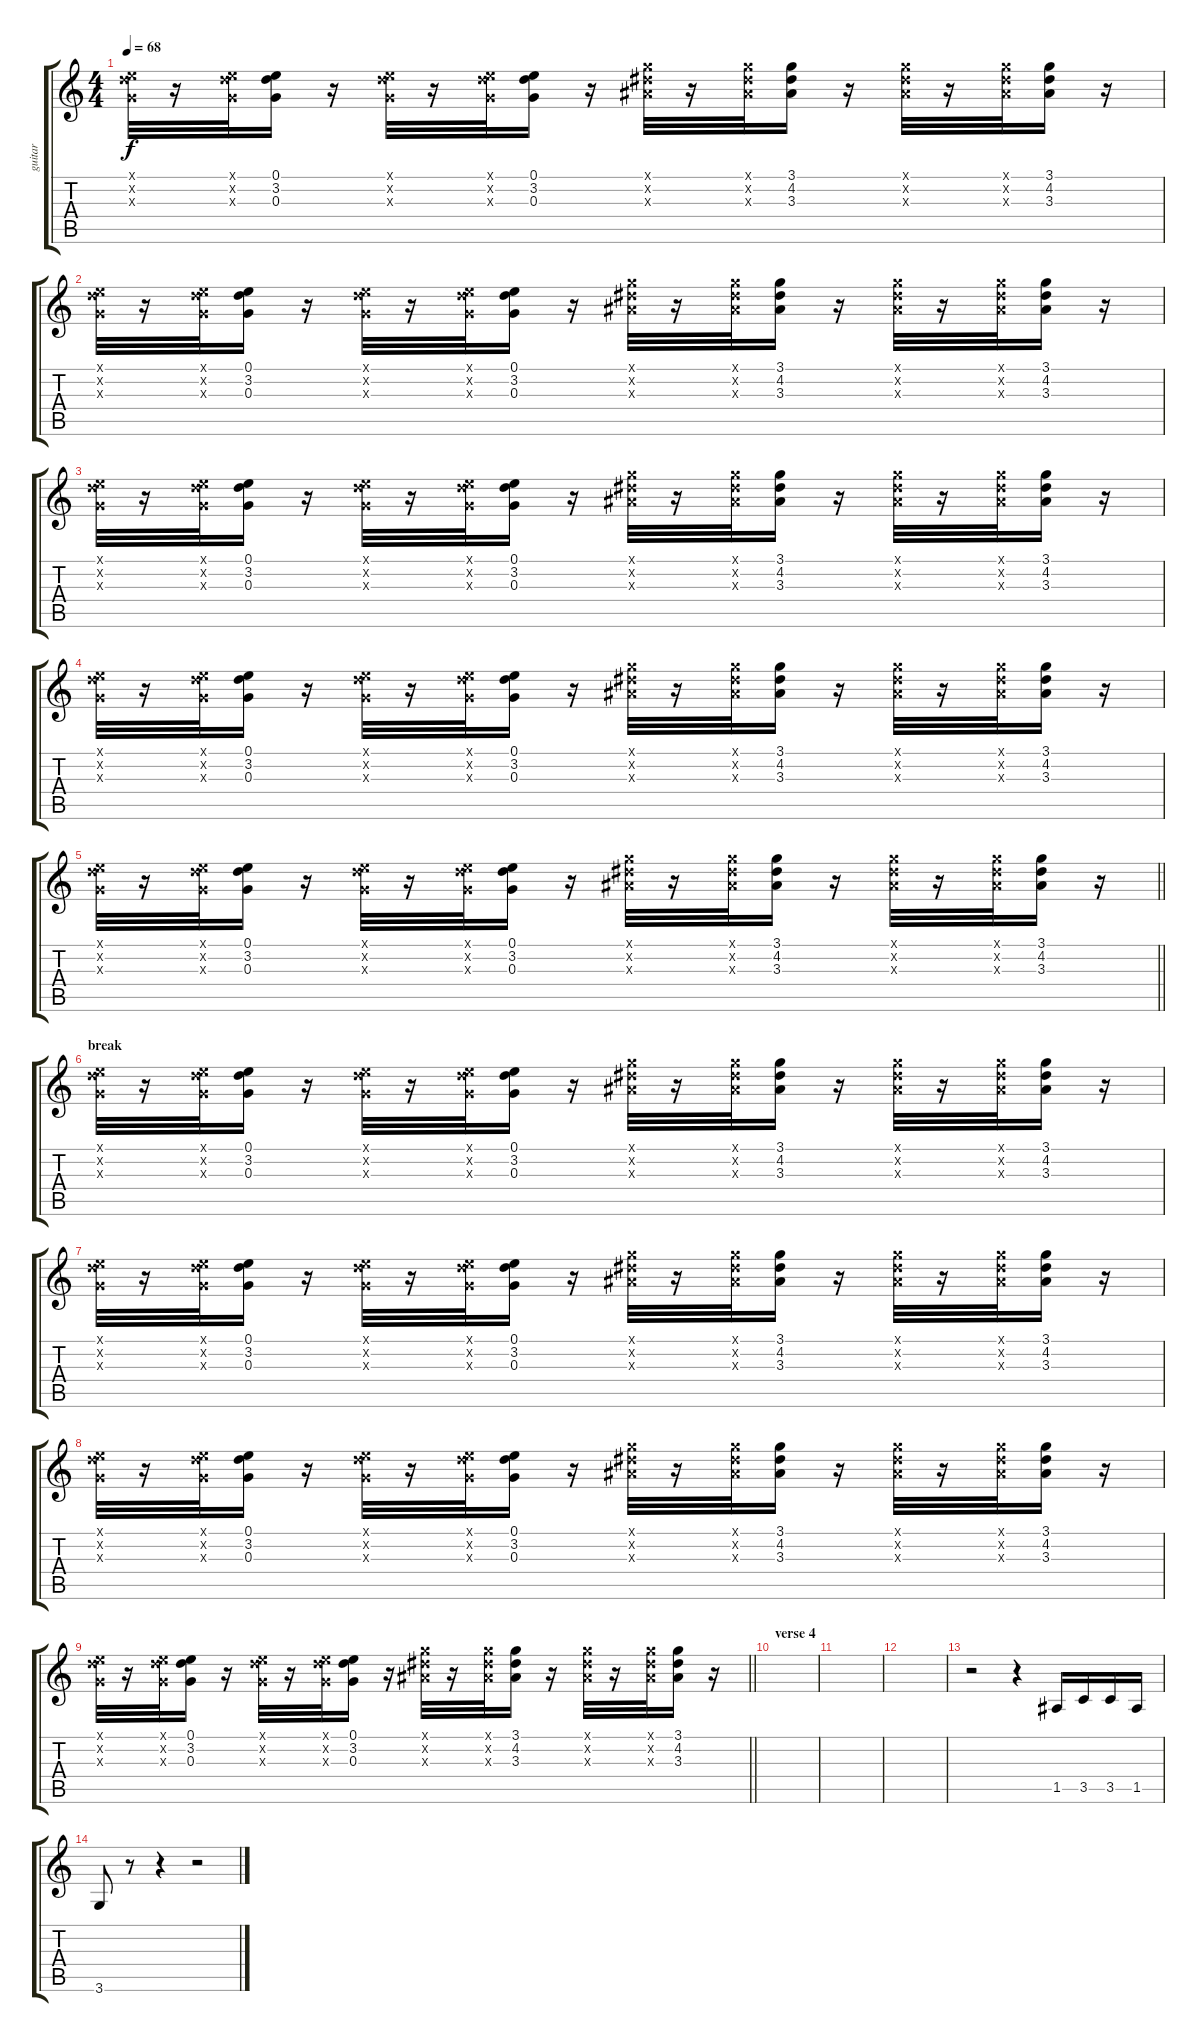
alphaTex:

\track ("guitar" "guitar") {instrument electricguitarjazz}
\staff {score tabs}
\tuning (E4 B3 G3 D3 A2 E2) {hide}
\ts (4 4)
\tempo 68
\clef g2
\ks c
(0.1{x} 3.2{x} 0.3{x}).32{dy f} r.16 (0.1{x} 3.2{x} 0.3{x}).32 (0.1 3.2 0.3).16 r.16 (0.1{x} 3.2{x} 0.3{x}).32 r.16 (0.1{x} 3.2{x} 0.3{x}).32 (0.1 3.2 0.3).16 r.16 (3.1{x} 4.2{x} 3.3{x}).32 r.16 (3.1{x} 4.2{x} 3.3{x}).32 (3.1 4.2 3.3).16 r.16 (3.1{x} 4.2{x} 3.3{x}).32 r.16 (3.1{x} 4.2{x} 3.3{x}).32 (3.1 4.2 3.3).16 r.16 |
(0.1{x} 3.2{x} 0.3{x}).32 r.16 (0.1{x} 3.2{x} 0.3{x}).32 (0.1 3.2 0.3).16 r.16 (0.1{x} 3.2{x} 0.3{x}).32 r.16 (0.1{x} 3.2{x} 0.3{x}).32 (0.1 3.2 0.3).16 r.16 (3.1{x} 4.2{x} 3.3{x}).32 r.16 (3.1{x} 4.2{x} 3.3{x}).32 (3.1 4.2 3.3).16 r.16 (3.1{x} 4.2{x} 3.3{x}).32 r.16 (3.1{x} 4.2{x} 3.3{x}).32 (3.1 4.2 3.3).16 r.16 |
(0.1{x} 3.2{x} 0.3{x}).32 r.16 (0.1{x} 3.2{x} 0.3{x}).32 (0.1 3.2 0.3).16 r.16 (0.1{x} 3.2{x} 0.3{x}).32 r.16 (0.1{x} 3.2{x} 0.3{x}).32 (0.1 3.2 0.3).16 r.16 (3.1{x} 4.2{x} 3.3{x}).32 r.16 (3.1{x} 4.2{x} 3.3{x}).32 (3.1 4.2 3.3).16 r.16 (3.1{x} 4.2{x} 3.3{x}).32 r.16 (3.1{x} 4.2{x} 3.3{x}).32 (3.1 4.2 3.3).16 r.16 |
(0.1{x} 3.2{x} 0.3{x}).32 r.16 (0.1{x} 3.2{x} 0.3{x}).32 (0.1 3.2 0.3).16 r.16 (0.1{x} 3.2{x} 0.3{x}).32 r.16 (0.1{x} 3.2{x} 0.3{x}).32 (0.1 3.2 0.3).16 r.16 (3.1{x} 4.2{x} 3.3{x}).32 r.16 (3.1{x} 4.2{x} 3.3{x}).32 (3.1 4.2 3.3).16 r.16 (3.1{x} 4.2{x} 3.3{x}).32 r.16 (3.1{x} 4.2{x} 3.3{x}).32 (3.1 4.2 3.3).16 r.16 |
\barLineRight lightlight
(0.1{x} 3.2{x} 0.3{x}).32 r.16 (0.1{x} 3.2{x} 0.3{x}).32 (0.1 3.2 0.3).16 r.16 (0.1{x} 3.2{x} 0.3{x}).32 r.16 (0.1{x} 3.2{x} 0.3{x}).32 (0.1 3.2 0.3).16 r.16 (3.1{x} 4.2{x} 3.3{x}).32 r.16 (3.1{x} 4.2{x} 3.3{x}).32 (3.1 4.2 3.3).16 r.16 (3.1{x} 4.2{x} 3.3{x}).32 r.16 (3.1{x} 4.2{x} 3.3{x}).32 (3.1 4.2 3.3).16 r.16 |
\section ("" "break")
(0.1{x} 3.2{x} 0.3{x}).32 r.16 (0.1{x} 3.2{x} 0.3{x}).32 (0.1 3.2 0.3).16 r.16 (0.1{x} 3.2{x} 0.3{x}).32 r.16 (0.1{x} 3.2{x} 0.3{x}).32 (0.1 3.2 0.3).16 r.16 (3.1{x} 4.2{x} 3.3{x}).32 r.16 (3.1{x} 4.2{x} 3.3{x}).32 (3.1 4.2 3.3).16 r.16 (3.1{x} 4.2{x} 3.3{x}).32 r.16 (3.1{x} 4.2{x} 3.3{x}).32 (3.1 4.2 3.3).16 r.16 |
(0.1{x} 3.2{x} 0.3{x}).32 r.16 (0.1{x} 3.2{x} 0.3{x}).32 (0.1 3.2 0.3).16 r.16 (0.1{x} 3.2{x} 0.3{x}).32 r.16 (0.1{x} 3.2{x} 0.3{x}).32 (0.1 3.2 0.3).16 r.16 (3.1{x} 4.2{x} 3.3{x}).32 r.16 (3.1{x} 4.2{x} 3.3{x}).32 (3.1 4.2 3.3).16 r.16 (3.1{x} 4.2{x} 3.3{x}).32 r.16 (3.1{x} 4.2{x} 3.3{x}).32 (3.1 4.2 3.3).16 r.16 |
(0.1{x} 3.2{x} 0.3{x}).32 r.16 (0.1{x} 3.2{x} 0.3{x}).32 (0.1 3.2 0.3).16 r.16 (0.1{x} 3.2{x} 0.3{x}).32 r.16 (0.1{x} 3.2{x} 0.3{x}).32 (0.1 3.2 0.3).16 r.16 (3.1{x} 4.2{x} 3.3{x}).32 r.16 (3.1{x} 4.2{x} 3.3{x}).32 (3.1 4.2 3.3).16 r.16 (3.1{x} 4.2{x} 3.3{x}).32 r.16 (3.1{x} 4.2{x} 3.3{x}).32 (3.1 4.2 3.3).16 r.16 |
\barLineRight lightlight
(0.1{x} 3.2{x} 0.3{x}).32 r.16 (0.1{x} 3.2{x} 0.3{x}).32 (0.1 3.2 0.3).16 r.16 (0.1{x} 3.2{x} 0.3{x}).32 r.16 (0.1{x} 3.2{x} 0.3{x}).32 (0.1 3.2 0.3).16 r.16 (3.1{x} 4.2{x} 3.3{x}).32 r.16 (3.1{x} 4.2{x} 3.3{x}).32 (3.1 4.2 3.3).16 r.16 (3.1{x} 4.2{x} 3.3{x}).32 r.16 (3.1{x} 4.2{x} 3.3{x}).32 (3.1 4.2 3.3).16 r.16 |
\section ("" "verse 4")
|
|
|
r.2 r.4 1.5.16 3.5.16 3.5.16 1.5.16 |
3.6.8 r.8 r.4 r.2
